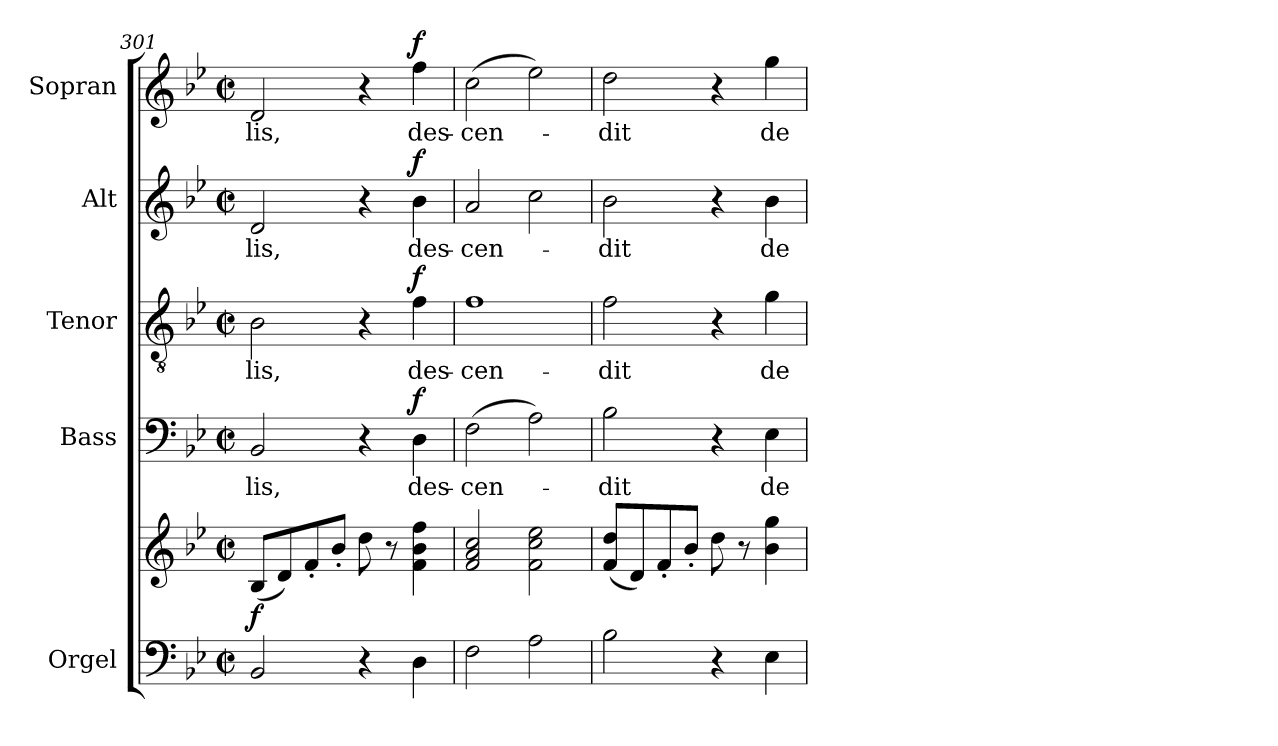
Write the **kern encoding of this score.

**kern	**kern	**dynam	**kern	**text	**dynam	**kern	**text	**dynam	**kern	**text	**dynam	**kern	**text	**dynam
*part5	*part5	*part5	*part4	*part4	*part4	*part3	*part3	*part3	*part2	*part2	*part2	*part1	*part1	*part1
*staff6	*staff5	*staff5/6	*staff4	*staff4	*staff4	*staff3	*staff3	*staff3	*staff2	*staff2	*staff2	*staff1	*staff1	*staff1
*I"Orgel	*	*	*I"Bass	*	*	*I"Tenor	*	*	*I"Alt	*	*	*I"Sopran	*	*
*I'Org.	*	*	*I'B.	*	*	*I'T.	*	*	*I'A.	*	*	*I'S.	*	*
!!LO:PB:g=z
*clefF4	*clefG2	*	*clefF4	*	*	*clefGv2	*	*	*clefG2	*	*	*clefG2	*	*
*k[b-e-]	*k[b-e-]	*	*k[b-e-]	*	*	*k[b-e-]	*	*	*k[b-e-]	*	*	*k[b-e-]	*	*
*B-:	*B-:	*	*B-:	*	*	*B-:	*	*	*B-:	*	*	*B-:	*	*
*M2/2	*M2/2	*	*M2/2	*	*	*M2/2	*	*	*M2/2	*	*	*M2/2	*	*
*met(c|)	*met(c|)	*	*met(c|)	*	*	*met(c|)	*	*	*met(c|)	*	*	*met(c|)	*	*
=301	=301	=301	=301	=301	=301	=301	=301	=301	=301	=301	=301	=301	=301	=301
!	!	!LO:DY:b	!	!LO:LY:b	!	!	!LO:LY:b	!	!	!LO:LY:b	!	!	!LO:LY:b	!
2BB-/	(<8B-/L	f	2BB-/	-lis,	.	2B-\	-lis,	.	2d/	-lis,	.	2d/	-lis,	.
.	8d/)	.	.	.	.	.	.	.	.	.	.	.	.	.
.	8f'</	.	.	.	.	.	.	.	.	.	.	.	.	.
.	8b-'</J	.	.	.	.	.	.	.	.	.	.	.	.	.
4r	8dd\	.	4r	.	.	4r	.	.	4r	.	.	4r	.	.
.	8r	.	.	.	.	.	.	.	.	.	.	.	.	.
!	!	!	!	!LO:LY:b	!LO:DY:a	!	!LO:LY:b	!LO:DY:a	!	!LO:LY:b	!LO:DY:a	!	!LO:LY:b	!LO:DY:a
4D\	4f\ 4b-\ 4ff\	.	4D\	des-	f	4f\	des-	f	4b-\	des-	f	4ff\	des-	f
=302	=302	=302	=302	=302	=302	=302	=302	=302	=302	=302	=302	=302	=302	=302
!	!	!	!	!LO:LY:b	!	!	!LO:LY:b	!	!	!LO:LY:b	!	!	!LO:LY:b	!
2F\	2f/ 2a/ 2cc/	.	(>2F\	-cen-	.	1f	-cen-	.	2a/	-cen-	.	(>2cc\	-cen-	.
2A\	2f\ 2cc\ 2ee-\	.	2A\)	.	.	.	.	.	2cc\	.	.	2ee-\)	.	.
=303	=303	=303	=303	=303	=303	=303	=303	=303	=303	=303	=303	=303	=303	=303
!	!	!	!	!LO:LY:b	!	!	!LO:LY:b	!	!	!LO:LY:b	!	!	!LO:LY:b	!
2B-\	(<8f/ 8dd/L	.	2B-\	-dit	.	2f\	-dit	.	2b-\	-dit	.	2dd\	-dit	.
.	8d/)	.	.	.	.	.	.	.	.	.	.	.	.	.
.	8f'</	.	.	.	.	.	.	.	.	.	.	.	.	.
.	8b-'</J	.	.	.	.	.	.	.	.	.	.	.	.	.
4r	8dd\	.	4r	.	.	4r	.	.	4r	.	.	4r	.	.
.	8r	.	.	.	.	.	.	.	.	.	.	.	.	.
!	!	!	!	!LO:LY:b	!	!	!LO:LY:b	!	!	!LO:LY:b	!	!	!LO:LY:b	!
4E-\	4b-\ 4gg\	.	4E-\	de	.	4g\	de	.	4b-\	de	.	4gg\	de	.
=	=	=	=	=	=	=	=	=	=	=	=	=	=	=
*-	*-	*-	*-	*-	*-	*-	*-	*-	*-	*-	*-	*-	*-	*-
